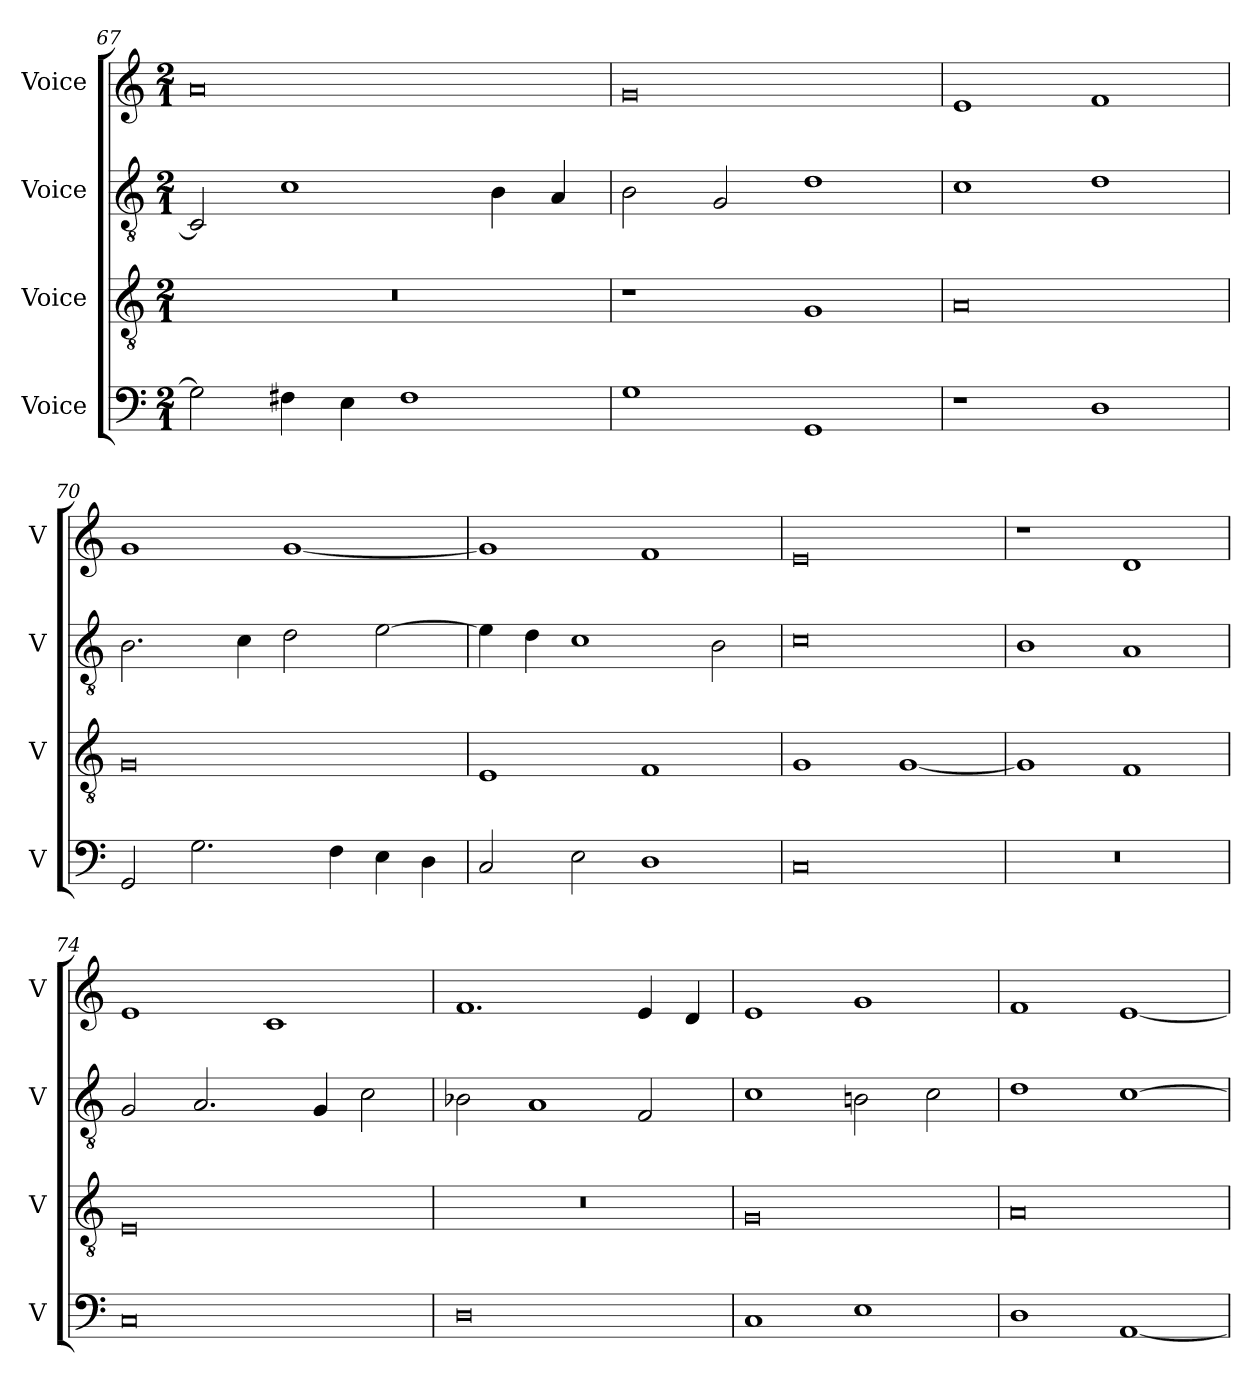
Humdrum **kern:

**kern	**kern	**kern	**kern
*part4	*part3	*part2	*part1
*staff4	*staff3	*staff2	*staff1
*I"Voice	*I"Voice	*I"Voice	*I"Voice
*I'V	*I'V	*I'V	*I'V
*clefF4	*clefGv2	*clefGv2	*clefG2
*k[]	*k[]	*k[]	*k[]
*M2/1	*M2/1	*M2/1	*M2/1
=67	=67	=67	=67
2G\]	0r	2C/]	0a
4F#X\	.	1c	.
4E\	.	.	.
1F#	.	.	.
.	.	4B\	.
.	.	4A/	.
=68	=68	=68	=68
1G	1r	2B\	0g
.	.	2G/	.
1GG	1G	1d	.
=69	=69	=69	=69
1r	0A	1c	1e
1D	.	1d	1f
=70	=70	=70	=70
2GG/	0G	2.B\	1g
2.G\	.	.	.
.	.	4c\	.
.	.	2d\	[1g
4F\	.	.	.
4E\	.	[2e\	.
4D\	.	.	.
=71	=71	=71	=71
2C/	1E	4e\]	1g]
.	.	4d\	.
2E\	.	1c	.
1D	1F	.	1f
.	.	2B\	.
=72	=72	=72	=72
0C	1G	0c	0e
.	[1G	.	.
!!LO:PB:g=z
=73	=73	=73	=73
0r	1G]	1B	1r
.	1F	1A	1d
=74	=74	=74	=74
0C	0E	2G/	1e
.	.	2.A/	.
.	.	.	1c
.	.	4G/	.
.	.	2c\	.
=75	=75	=75	=75
0D	0r	2B-X\	1.f
.	.	1A	.
.	.	2F/	4e/
.	.	.	4d/
=76	=76	=76	=76
1C	0G	1c	1e
1E	.	2Bn\	1g
.	.	2c\	.
=77	=77	=77	=77
1D	0A	1d	1f
[1AA	.	[1c	[1e
=	=	=	=
*-	*-	*-	*-
